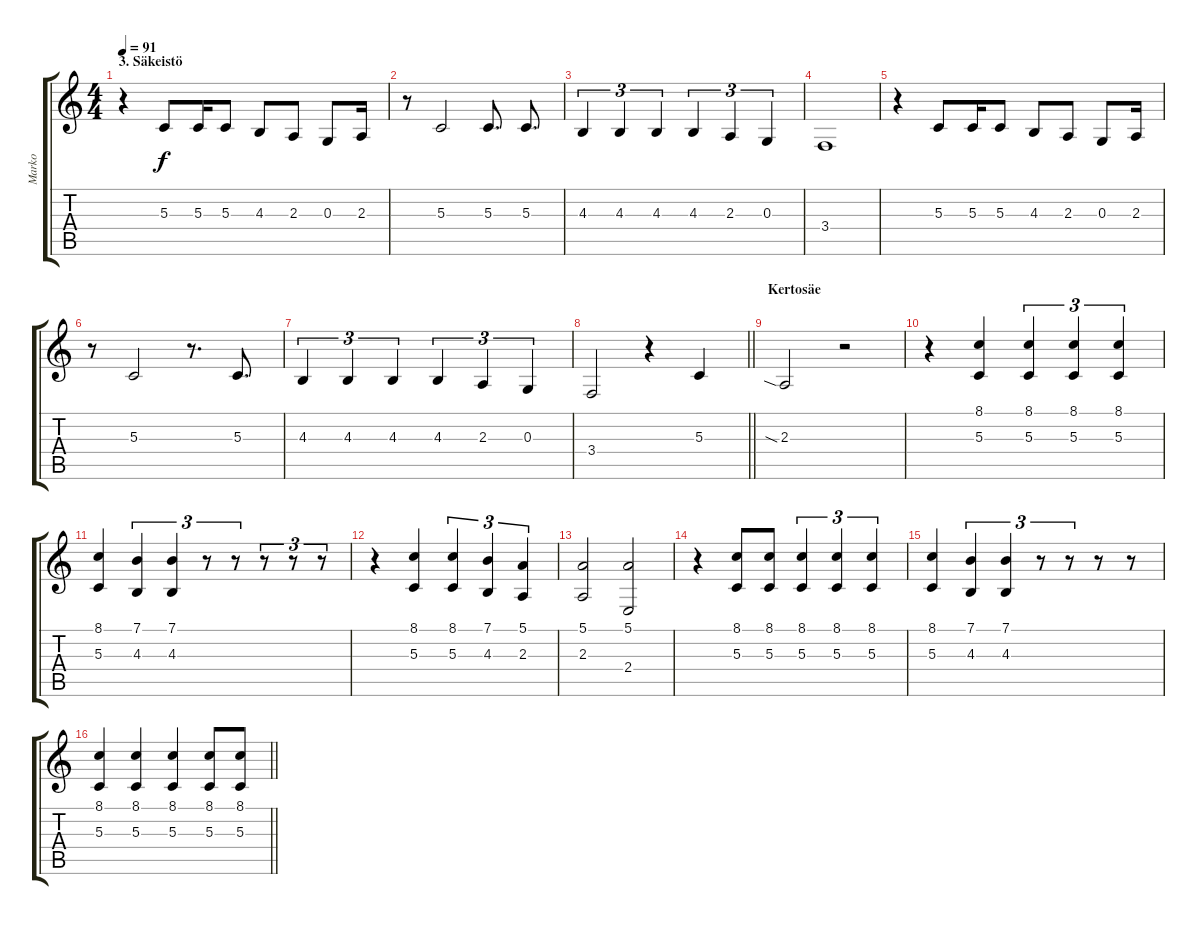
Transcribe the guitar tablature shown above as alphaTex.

\track ("Marko" "Marko") {instrument choiraahs}
\staff {score tabs}
\tuning (E4 B3 G3 D3 A2 E2) {hide}
\ts (4 4)
\section ("" "3. Säkeistö")
\tempo 91
\clef g2
\ks c
r.4{dy f} 5.3.8 5.3.16 5.3.8 4.3.8 2.3.8 0.3.8 2.3.16 |
r.8 5.3.2 5.3.8{d} 5.3.8{d} |
4.3.4{tu (3 2)} 4.3.4{tu (3 2)} 4.3.4{tu (3 2)} 4.3.4{tu (3 2)} 2.3.4{tu (3 2)} 0.3.4{tu (3 2)} |
3.4.1 |
r.4 5.3.8 5.3.16 5.3.8 4.3.8 2.3.8 0.3.8 2.3.16 |
r.8 5.3.2 r.8{d} 5.3.8{d} |
4.3.4{tu (3 2)} 4.3.4{tu (3 2)} 4.3.4{tu (3 2)} 4.3.4{tu (3 2)} 2.3.4{tu (3 2)} 0.3.4{tu (3 2)} |
\barLineRight lightlight
3.4.2 r.4 5.3.4 |
\section ("" "Kertosäe")
2.3{sia}.2 r.2 |
r.4 (8.1 5.3).4 (8.1 5.3).4{tu (3 2)} (8.1 5.3).4{tu (3 2)} (8.1 5.3).4{tu (3 2)} |
(8.1 5.3).4 (7.1 4.3).4{tu (3 2)} (7.1 4.3).4{tu (3 2)} r.8{tu (3 2)} r.8{tu (3 2)} r.8{tu (3 2)} r.8{tu (3 2)} r.8{tu (3 2)} |
r.4 (8.1 5.3).4 (8.1 5.3).4{tu (3 2)} (7.1 4.3).4{tu (3 2)} (5.1 2.3).4{tu (3 2)} |
(5.1 2.3).2 (5.1 2.4).2 |
r.4 (8.1 5.3).8 (8.1 5.3).8 (8.1 5.3).4{tu (3 2)} (8.1 5.3).4{tu (3 2)} (8.1 5.3).4{tu (3 2)} |
(8.1 5.3).4 (7.1 4.3).4{tu (3 2)} (7.1 4.3).4{tu (3 2)} r.8{tu (3 2)} r.8{tu (3 2)} r.8 r.8 |
\barLineRight lightlight
(8.1 5.3).4 (8.1 5.3).4 (8.1 5.3).4 (8.1 5.3).8 (8.1 5.3).8
